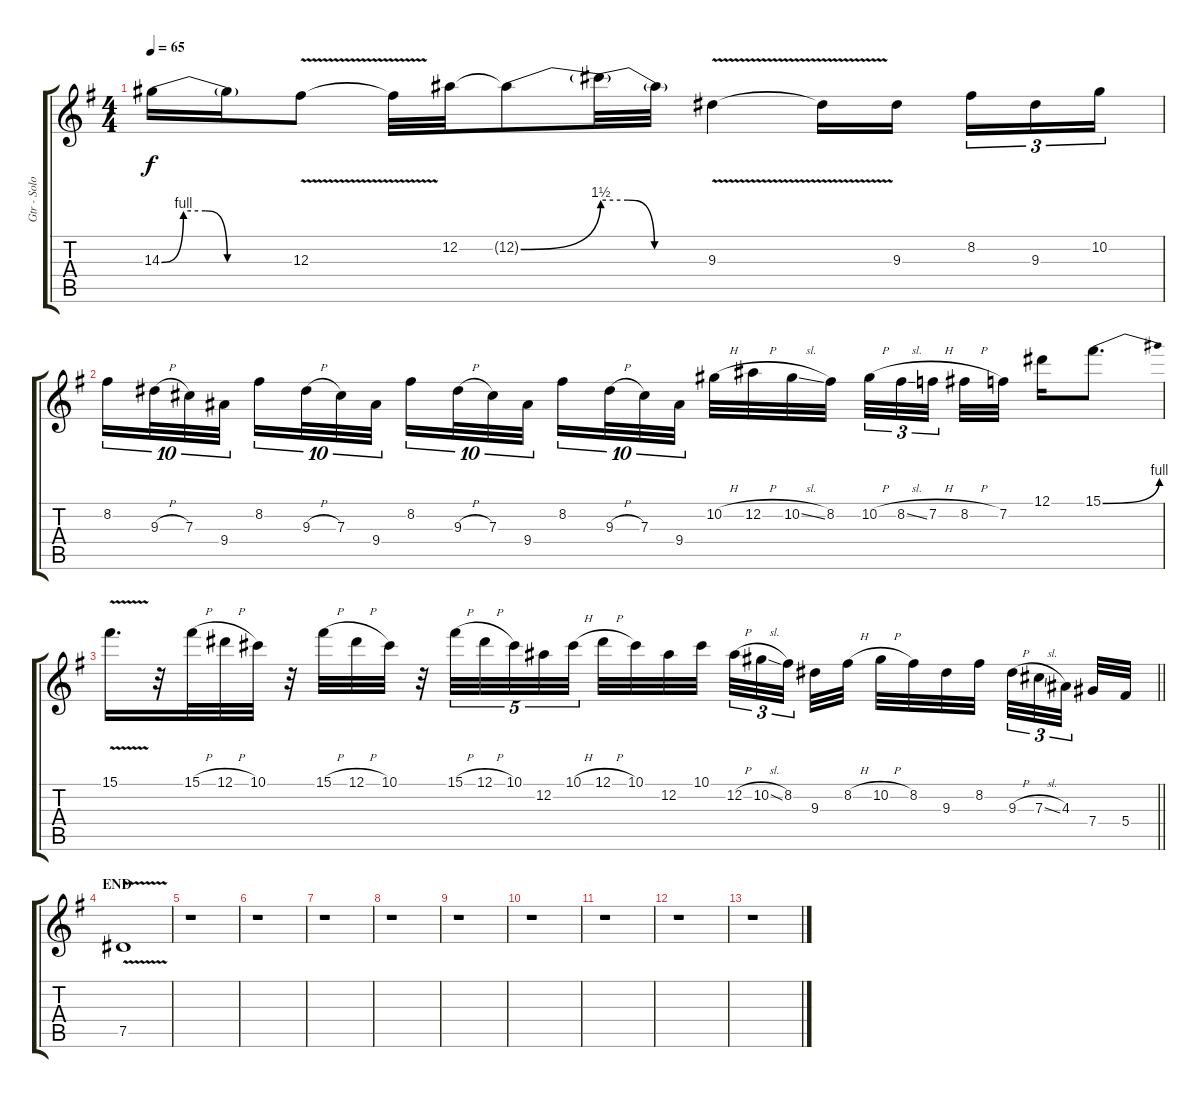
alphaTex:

\track ("Gtr - Solo" "Gtr - Solo") {instrument overdrivenguitar}
\staff {score tabs}
\tuning (Eb4 Bb3 Gb3 Db3 Ab2 Eb2) {hide}
\ts (4 4)
\tempo 65
\clef g2
\ks eminor
14.3{be (custom 0 0 10 4 20 4 30 0 60 0)}.16{dy f} 14.3{t}.16 12.3{v}.8 12.3{t}.32 12.2.32 12.2{be (bend 0 0 60 6) t}.8 12.2{be (custom 0 6 15 6 30 0 60 0) t}.32 12.2{t}.32 9.3{v}.4 9.3{t}.16 9.3.16{beam splitsecondary} 8.2.16{tu (3 2)} 9.3.16{tu (3 2)} 10.2.16{tu (3 2)} |
8.2.16{tu (10 8)} 9.3{h}.32{tu (10 8)} 7.3.32{tu (10 8)} 9.4.32{tu (10 8) beam splitsecondary} 8.2.16{tu (10 8)} 9.3{h}.32{tu (10 8)} 7.3.32{tu (10 8)} 9.4.32{tu (10 8)} 8.2.16{tu (10 8)} 9.3{h}.32{tu (10 8)} 7.3.32{tu (10 8)} 9.4.32{tu (10 8) beam splitsecondary} 8.2.16{tu (10 8)} 9.3{h}.32{tu (10 8)} 7.3.32{tu (10 8)} 9.4.32{tu (10 8)} 10.2{h}.32 12.2{h}.32 10.2{sl}.32 8.2.32{beam splitsecondary} 10.2{h}.32{tu (3 2)} 8.2{sl}.32{tu (3 2)} 7.2{h}.32{tu (3 2) beam splitsecondary} 8.2{h}.32 7.2.32 12.1.16 15.1{be (bend 0 0 60 4)}.8{d} |
\barLineRight lightlight
15.1{v}.16{d} r.32 15.1{h}.32 12.1{h}.32 10.1.32 r.32 15.1{h}.32 12.1{h}.32 10.1.32 r.32 15.1{h}.32{tu (5 4)} 12.1{h}.32{tu (5 4)} 10.1.32{tu (5 4)} 12.2.32{tu (5 4)} 10.1{h}.32{tu (5 4)} 12.1{h}.32 10.1.32 12.2.32 10.1.32{beam splitsecondary} 12.2{h}.32{tu (3 2)} 10.2{sl}.32{tu (3 2)} 8.2.32{tu (3 2) beam splitsecondary} 9.3.32 8.2{h}.32 10.2{h}.32 8.2.32 9.3.32 8.2.32{beam splitsecondary} 9.3{h}.32{tu (3 2)} 7.3{sl}.32{tu (3 2)} 4.3.32{tu (3 2) beam splitsecondary} 7.4.32 5.4.32 |
\section ("" "END")
7.5{v}.1 |
r.1 |
r.1 |
r.1 |
r.1 |
r.1 |
r.1 |
r.1 |
r.1 |
r.1
